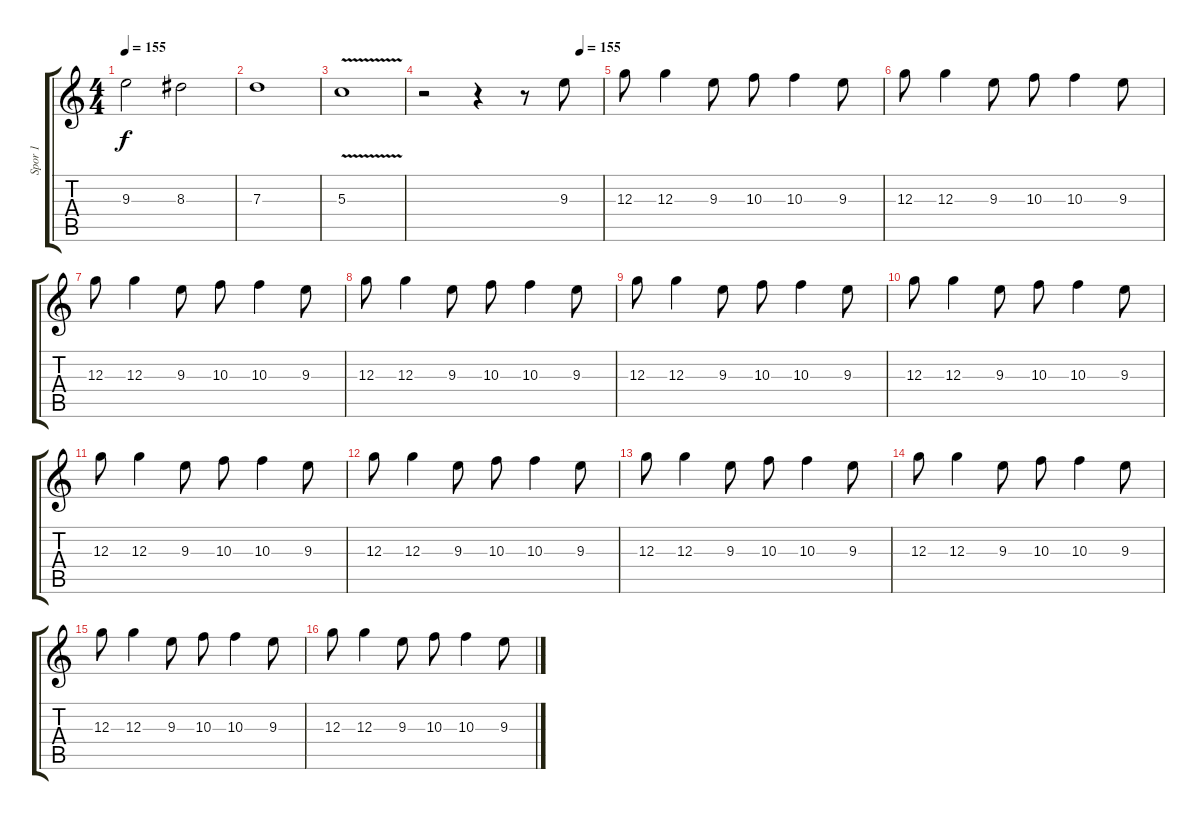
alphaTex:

\track ("Spor 1" "Spor 1") {instrument distortionguitar}
\staff {score tabs}
\tuning (E4 B3 G3 D3 A2 E2) {hide}
\ts (4 4)
\tempo 155
\tempo 125
\tempo 155
\clef g2
\ks c
9.3.2{dy f instrument distortionguitar} 8.3.2 |
7.3.1 |
5.3{v}.1 |
\tempo (155 0.875)
r.2 r.4 r.8 9.3.8 |
12.3.8 12.3.4 9.3.8 10.3.8 10.3.4 9.3.8 |
12.3.8 12.3.4 9.3.8 10.3.8 10.3.4 9.3.8 |
12.3.8 12.3.4 9.3.8 10.3.8 10.3.4 9.3.8 |
12.3.8 12.3.4 9.3.8 10.3.8 10.3.4 9.3.8 |
12.3.8 12.3.4 9.3.8 10.3.8 10.3.4 9.3.8 |
12.3.8 12.3.4 9.3.8 10.3.8 10.3.4 9.3.8 |
12.3.8 12.3.4 9.3.8 10.3.8 10.3.4 9.3.8 |
12.3.8 12.3.4 9.3.8 10.3.8 10.3.4 9.3.8 |
12.3.8 12.3.4 9.3.8 10.3.8 10.3.4 9.3.8 |
12.3.8 12.3.4 9.3.8 10.3.8 10.3.4 9.3.8 |
12.3.8 12.3.4 9.3.8 10.3.8 10.3.4 9.3.8 |
12.3.8 12.3.4 9.3.8 10.3.8 10.3.4 9.3.8
